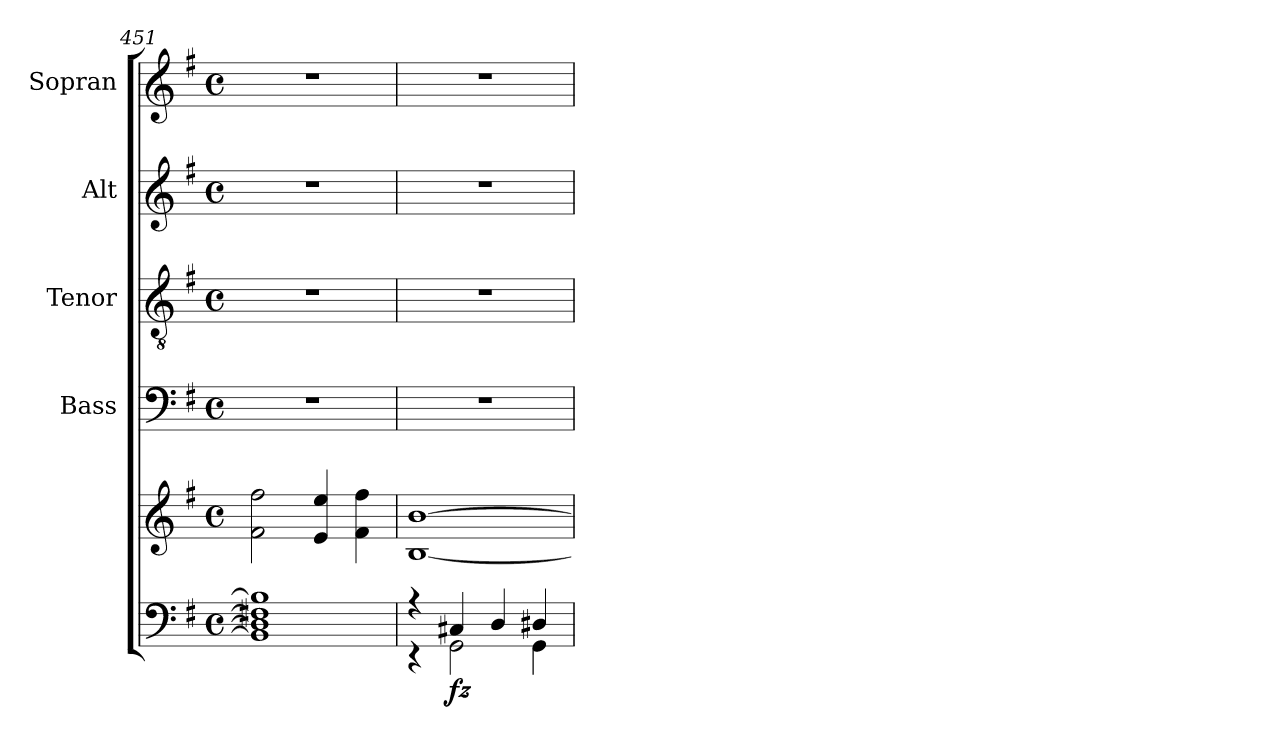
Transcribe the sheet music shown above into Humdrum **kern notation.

**kern	**kern	**dynam	**kern	**kern	**kern	**kern
*part5	*part5	*part5	*part4	*part3	*part2	*part1
*staff6	*staff5	*staff5/6	*staff4	*staff3	*staff2	*staff1
*	*	*	*I"Bass	*I"Tenor	*I"Alt	*I"Sopran
*	*	*	*I'B.	*I'T.	*I'A.	*I'S.
!!LO:LB:g=z
*clefF4	*clefG2	*	*clefF4	*clefGv2	*clefG2	*clefG2
*k[f#]	*k[f#]	*	*k[f#]	*k[f#]	*k[f#]	*k[f#]
*G:	*G:	*	*G:	*G:	*G:	*G:
*M4/4	*M4/4	*	*M4/4	*M4/4	*M4/4	*M4/4
*met(c)	*met(c)	*	*met(c)	*met(c)	*met(c)	*met(c)
=451	=451	=451	=451	=451	=451	=451
1BB] 1D#] 1F#X] 1B]	2f#\ 2ff#\	.	1r	1r	1r	1r
.	4e/ 4ee/	.	.	.	.	.
.	4f#\ 4ff#\	.	.	.	.	.
=452	=452	=452	=452	=452	=452	=452
*^	*	*	*	*	*	*
4r	4r	[1B [1b	.	1r	1r	1r	1r
!	!	!	!LO:DY:b=2	!	!	!	!
4C#X/	2GG\	.	fz	.	.	.	.
4D/	.	.	.	.	.	.	.
4D#X/	4GG\	.	.	.	.	.	.
*v	*v	*	*	*	*	*	*
=	=	=	=	=	=	=
*-	*-	*-	*-	*-	*-	*-
